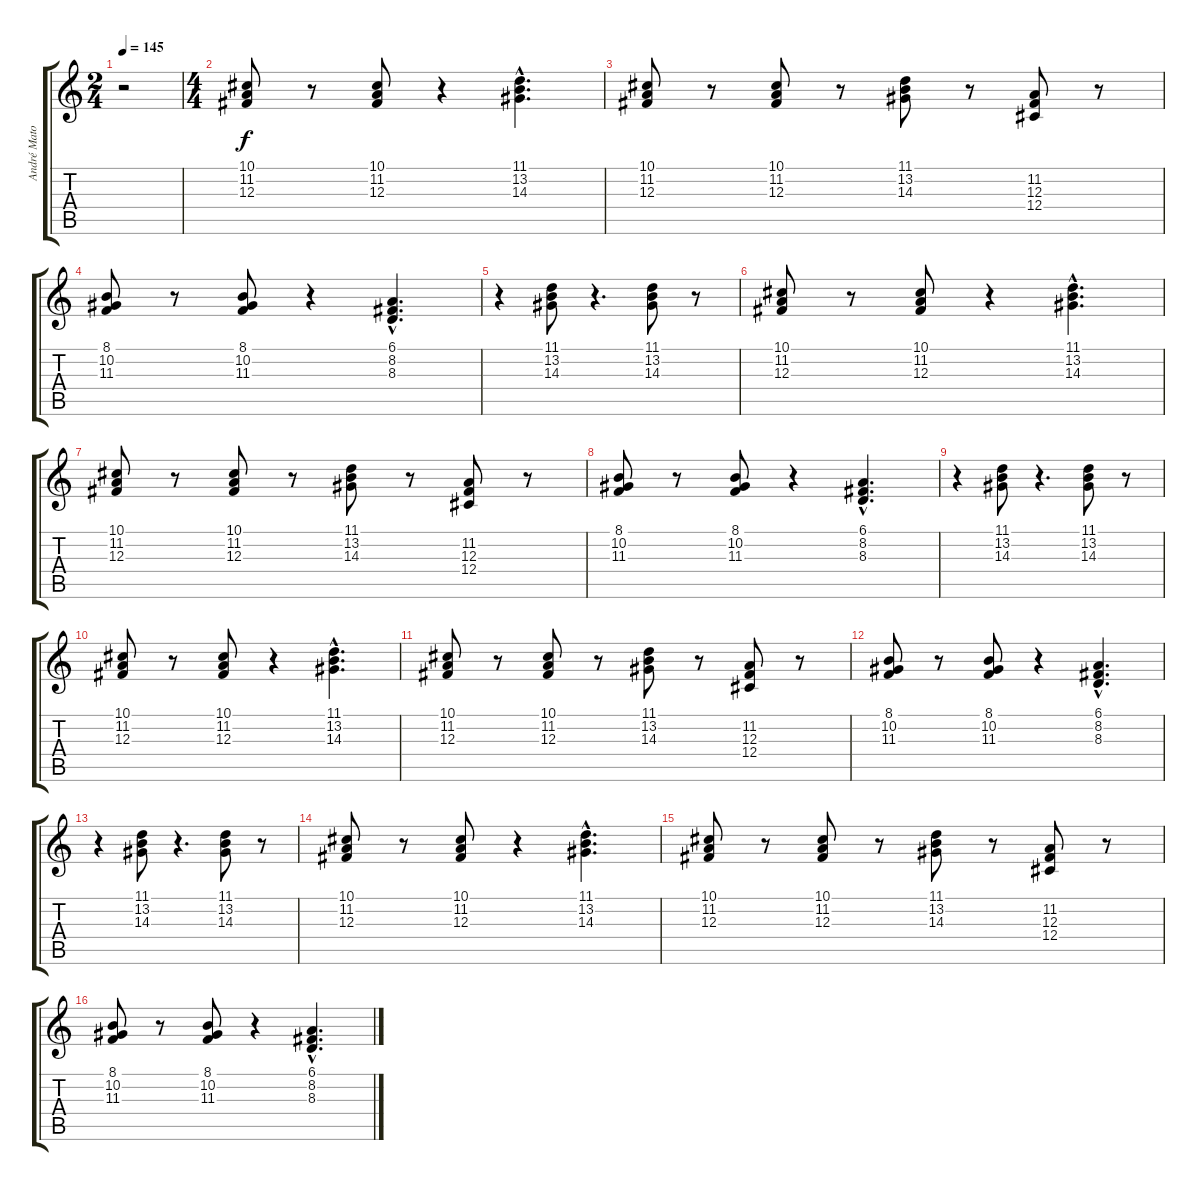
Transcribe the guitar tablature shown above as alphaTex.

\track ("André Matos - Piano" "André Mato") {instrument acousticgrandpiano}
\staff {score tabs}
\tuning (Eb4 Bb3 Gb3 Db3 Ab2 Eb2) {hide}
\ts (2 4)
\tempo 145
\clef g2
\ks c
r.2{dy f} |
\ts (4 4)
(10.1 11.2 12.3).8 r.8 (10.1 11.2 12.3).8 r.4 (11.1{hac} 13.2{hac} 14.3{hac}).4{d} |
(10.1 11.2 12.3).8 r.8 (10.1 11.2 12.3).8 r.8 (11.1 13.2 14.3).8 r.8 (11.2 12.3 12.4).8 r.8 |
(8.1 10.2 11.3).8 r.8 (8.1 10.2 11.3).8 r.4 (6.1{hac} 8.2{hac} 8.3{hac}).4{d} |
r.4 (11.1 13.2 14.3).8 r.4{d} (11.1 13.2 14.3).8 r.8 |
(10.1 11.2 12.3).8 r.8 (10.1 11.2 12.3).8 r.4 (11.1{hac} 13.2{hac} 14.3{hac}).4{d} |
(10.1 11.2 12.3).8 r.8 (10.1 11.2 12.3).8 r.8 (11.1 13.2 14.3).8 r.8 (11.2 12.3 12.4).8 r.8 |
(8.1 10.2 11.3).8 r.8 (8.1 10.2 11.3).8 r.4 (6.1{hac} 8.2{hac} 8.3{hac}).4{d} |
r.4 (11.1 13.2 14.3).8 r.4{d} (11.1 13.2 14.3).8 r.8 |
(10.1 11.2 12.3).8 r.8 (10.1 11.2 12.3).8 r.4 (11.1{hac} 13.2{hac} 14.3{hac}).4{d} |
(10.1 11.2 12.3).8 r.8 (10.1 11.2 12.3).8 r.8 (11.1 13.2 14.3).8 r.8 (11.2 12.3 12.4).8 r.8 |
(8.1 10.2 11.3).8 r.8 (8.1 10.2 11.3).8 r.4 (6.1{hac} 8.2{hac} 8.3{hac}).4{d} |
r.4 (11.1 13.2 14.3).8 r.4{d} (11.1 13.2 14.3).8 r.8 |
(10.1 11.2 12.3).8 r.8 (10.1 11.2 12.3).8 r.4 (11.1{hac} 13.2{hac} 14.3{hac}).4{d} |
(10.1 11.2 12.3).8 r.8 (10.1 11.2 12.3).8 r.8 (11.1 13.2 14.3).8 r.8 (11.2 12.3 12.4).8 r.8 |
(8.1 10.2 11.3).8 r.8 (8.1 10.2 11.3).8 r.4 (6.1{hac} 8.2{hac} 8.3{hac}).4{d}
